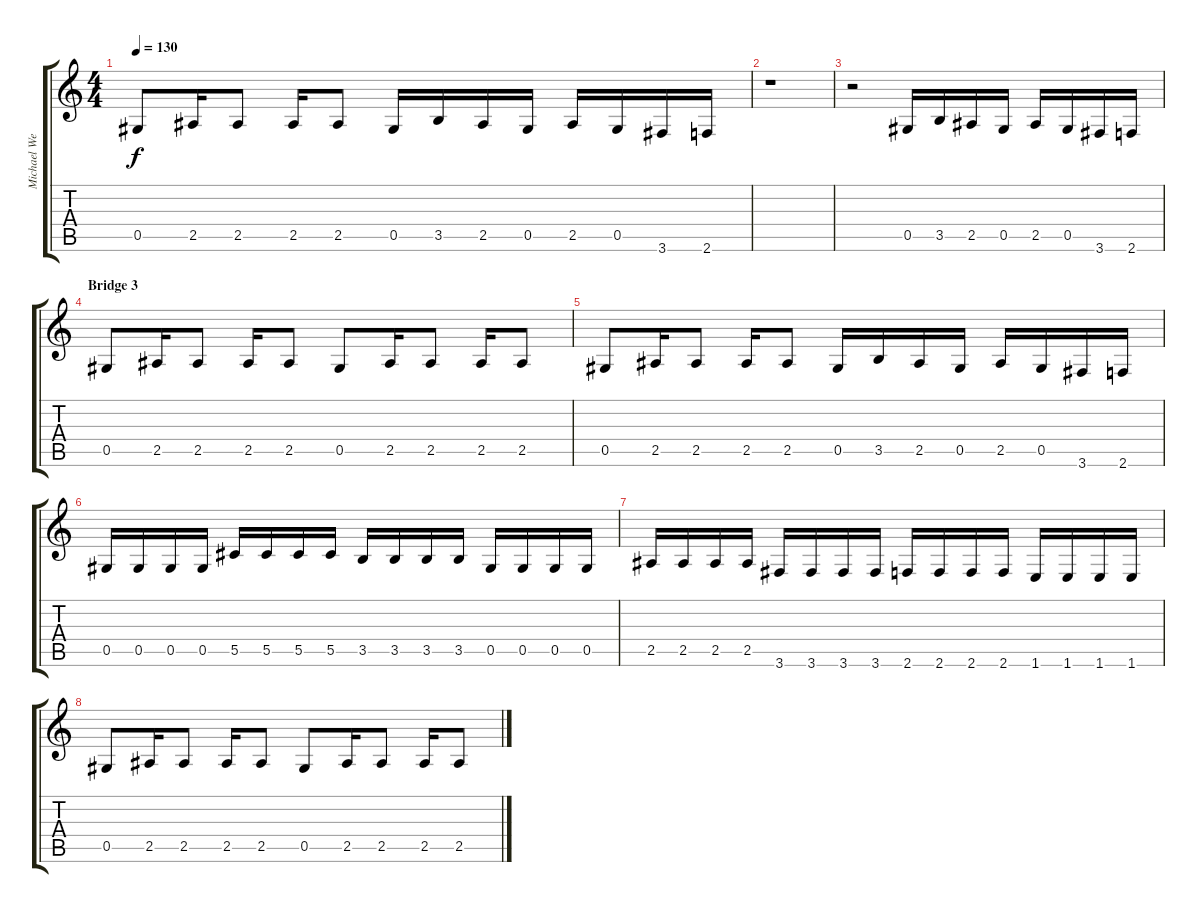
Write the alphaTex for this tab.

\track ("Michael Weikath" "Michael We") {instrument distortionguitar}
\staff {score tabs}
\tuning (Eb4 Bb3 Gb3 Db3 Ab2 Eb2) {hide}
\ts (4 4)
\tempo 130
\clef g2
\ks c
0.5.8{dy f} 2.5.16 2.5.8 2.5.16 2.5.8 0.5.16 3.5.16 2.5.16 0.5.16 2.5.16 0.5.16 3.6.16 2.6.16 |
r.1 |
r.2 0.5.16 3.5.16 2.5.16 0.5.16 2.5.16 0.5.16 3.6.16 2.6.16 |
\section ("" "Bridge 3")
0.5.8{balance 8} 2.5.16 2.5.8 2.5.16 2.5.8 0.5.8 2.5.16 2.5.8 2.5.16 2.5.8 |
0.5.8 2.5.16 2.5.8 2.5.16 2.5.8 0.5.16 3.5.16 2.5.16 0.5.16 2.5.16 0.5.16 3.6.16 2.6.16 |
0.5.16 0.5.16 0.5.16 0.5.16 5.5.16 5.5.16 5.5.16 5.5.16 3.5.16 3.5.16 3.5.16 3.5.16 0.5.16 0.5.16 0.5.16 0.5.16 |
2.5.16 2.5.16 2.5.16 2.5.16 3.6.16 3.6.16 3.6.16 3.6.16 2.6.16 2.6.16 2.6.16 2.6.16 1.6.16 1.6.16 1.6.16 1.6.16 |
0.5.8 2.5.16 2.5.8 2.5.16 2.5.8 0.5.8 2.5.16 2.5.8 2.5.16 2.5.8
